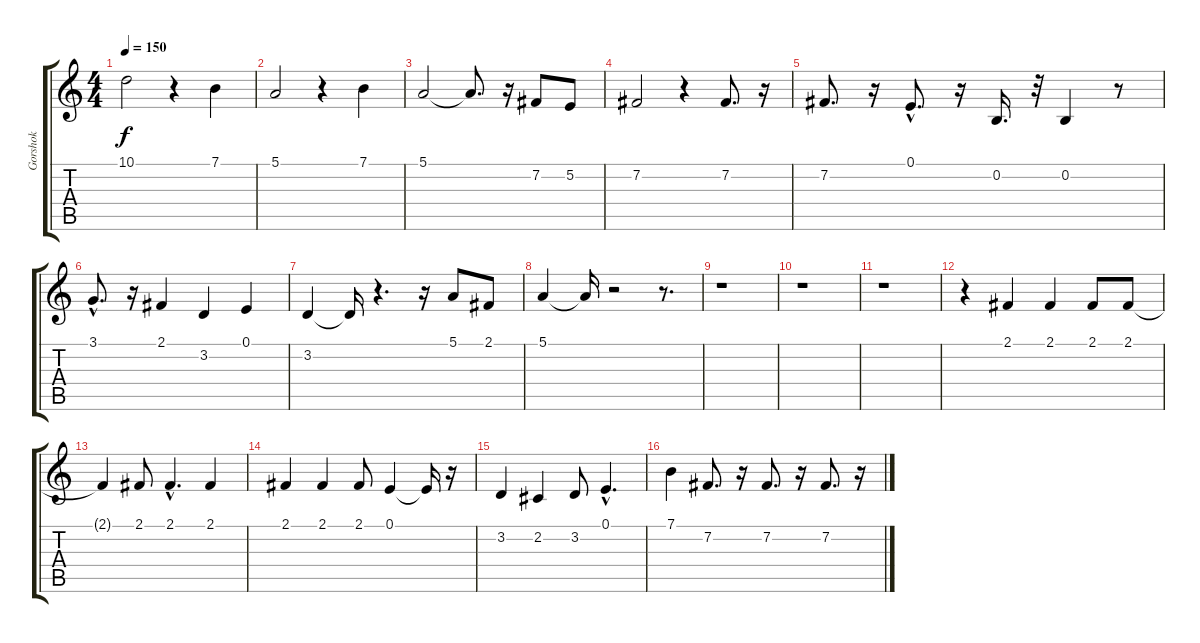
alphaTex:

\track ("Gorshok" "Gorshok") {instrument flute}
\staff {score tabs}
\tuning (E4 B3 G3 D3 A2 E2) {hide}
\ts (4 4)
\tempo 150
\clef g2
\ks c
10.1.2{dy f} r.4 7.1.4 |
5.1.2 r.4 7.1.4 |
5.1.2 5.1{t}.8{d} r.16 7.2.8 5.2.8 |
7.2.2 r.4 7.2.8{d} r.16 |
7.2.8{d} r.16 0.1{hac}.8{d} r.16 0.2.16{d} r.32 0.2.4 r.8 |
3.1{hac}.8{d} r.16 2.1.4 3.2.4 0.1.4 |
3.2.4 3.2{t}.16 r.4{d} r.16 5.1.8 2.1.8 |
5.1.4 5.1{t}.16 r.2 r.8{d} |
r.1 |
r.1 |
r.1 |
r.4 2.1.4 2.1.4 2.1.8 2.1.8 |
2.1{t}.4 2.1.8 2.1{hac}.4{d} 2.1.4 |
2.1.4 2.1.4 2.1.8 0.1.4 0.1{t}.16 r.16 |
3.2.4 2.2.4 3.2.8 0.1{hac}.4{d} |
7.1.4 7.2.8{d} r.16 7.2.8{d} r.16 7.2.8{d} r.16
